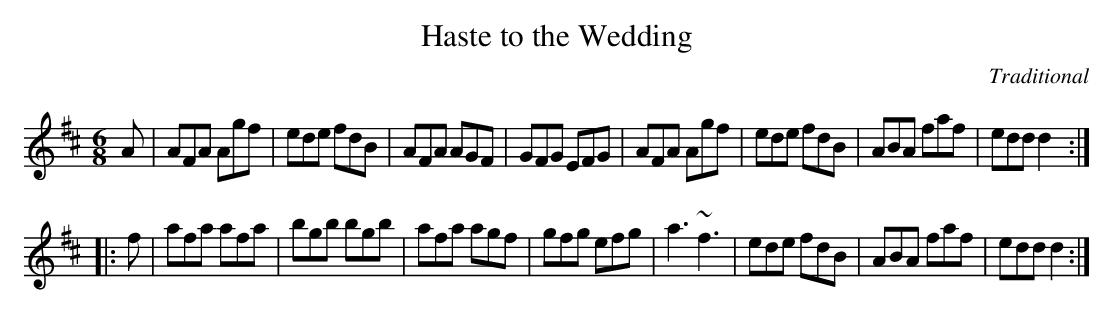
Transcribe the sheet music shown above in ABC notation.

X:1
T:Haste to the Wedding
C:Traditional
M:6/8
K:D
E:9
A|AFA Agf|ede fdB|AFA AGF|GFG EFG|\
AFA Agf|ede fdB|ABA faf|edd d2:|*
E:10
|:f|afa afa|bgb bgb|afa agf|gfg efg|\
a3 ~f3|ede fdB|ABA faf|edd d2:|**
